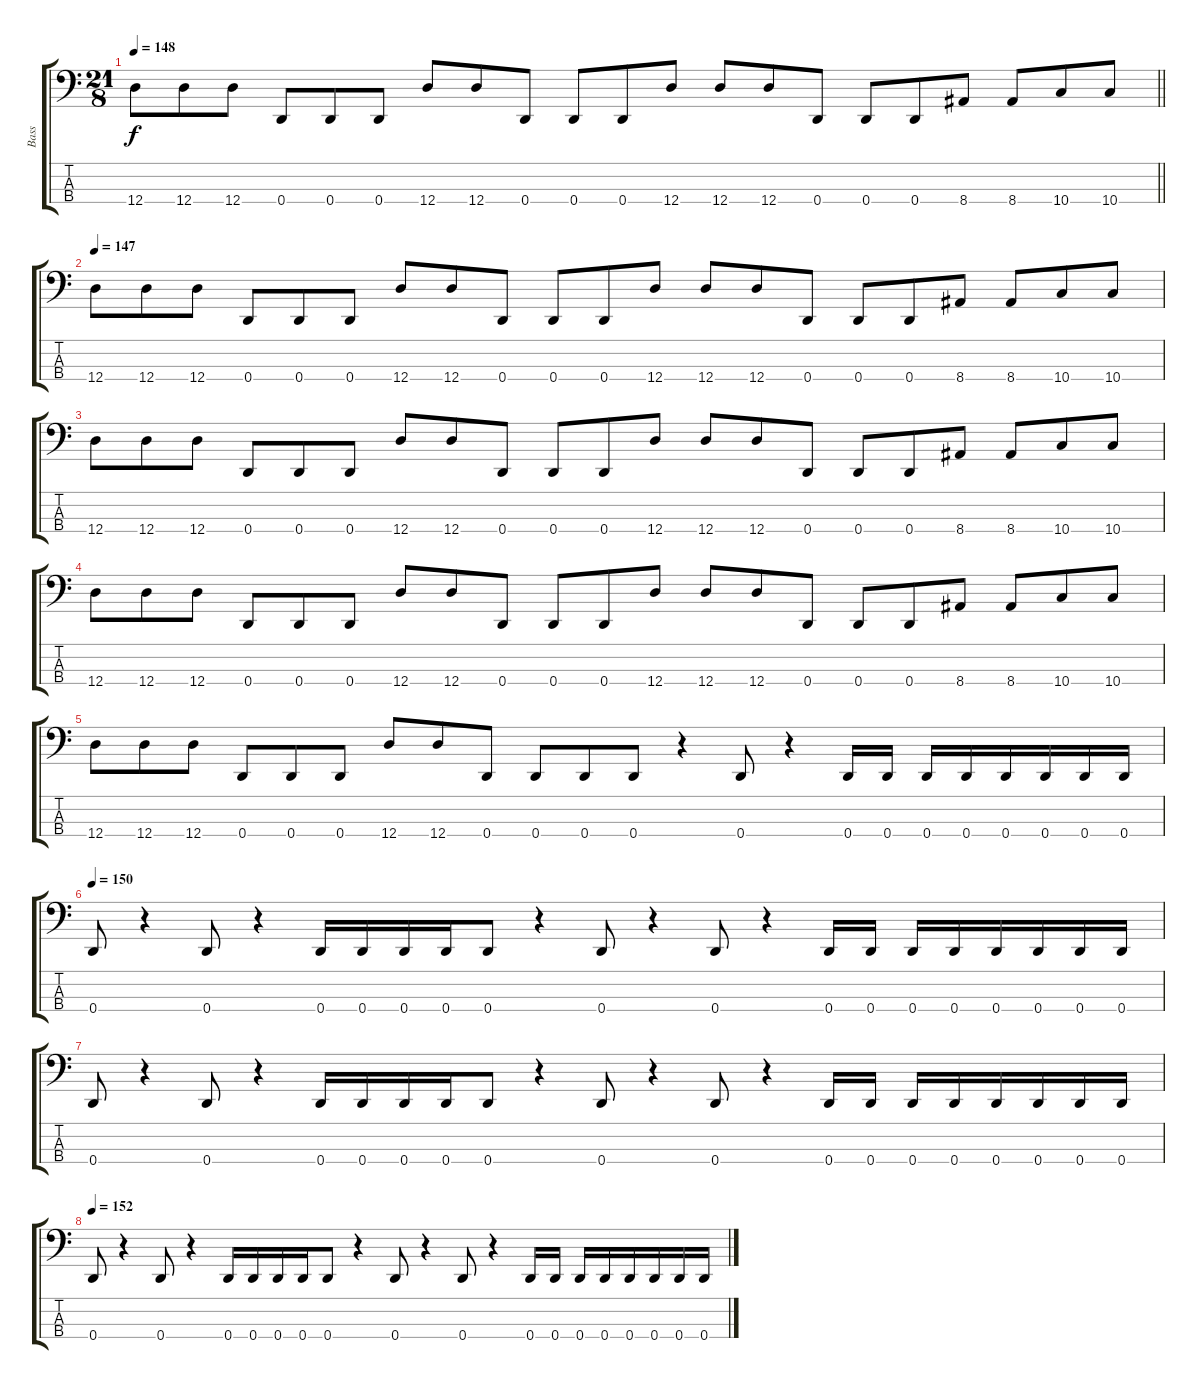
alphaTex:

\track ("Bass" "Bass") {instrument electricbasspick}
\staff {score tabs}
\tuning (G2 D2 A1 D1) {hide}
\ts (21 8)
\tempo 148
\clef f4
\barLineRight lightlight
\ks c
12.4.8{dy f} 12.4.8 12.4.8 0.4.8 0.4.8 0.4.8 12.4.8 12.4.8 0.4.8 0.4.8 0.4.8 12.4.8 12.4.8 12.4.8 0.4.8 0.4.8 0.4.8 8.4.8 8.4.8 10.4.8 10.4.8 |
\section ("" "")
\tempo 147
12.4.8 12.4.8 12.4.8 0.4.8 0.4.8 0.4.8 12.4.8 12.4.8 0.4.8 0.4.8 0.4.8 12.4.8 12.4.8 12.4.8 0.4.8 0.4.8 0.4.8 8.4.8 8.4.8 10.4.8 10.4.8 |
12.4.8 12.4.8 12.4.8 0.4.8 0.4.8 0.4.8 12.4.8 12.4.8 0.4.8 0.4.8 0.4.8 12.4.8 12.4.8 12.4.8 0.4.8 0.4.8 0.4.8 8.4.8 8.4.8 10.4.8 10.4.8 |
12.4.8 12.4.8 12.4.8 0.4.8 0.4.8 0.4.8 12.4.8 12.4.8 0.4.8 0.4.8 0.4.8 12.4.8 12.4.8 12.4.8 0.4.8 0.4.8 0.4.8 8.4.8 8.4.8 10.4.8 10.4.8 |
12.4.8 12.4.8 12.4.8 0.4.8 0.4.8 0.4.8 12.4.8 12.4.8 0.4.8 0.4.8 0.4.8 0.4.8 r.4 0.4.8 r.4 0.4.16 0.4.16 0.4.16 0.4.16 0.4.16 0.4.16 0.4.16 0.4.16 |
\tempo 150
0.4.8 r.4 0.4.8 r.4 0.4.16 0.4.16 0.4.16 0.4.16 0.4.8 r.4 0.4.8 r.4 0.4.8 r.4 0.4.16 0.4.16 0.4.16 0.4.16 0.4.16 0.4.16 0.4.16 0.4.16 |
0.4.8 r.4 0.4.8 r.4 0.4.16 0.4.16 0.4.16 0.4.16 0.4.8 r.4 0.4.8 r.4 0.4.8 r.4 0.4.16 0.4.16 0.4.16 0.4.16 0.4.16 0.4.16 0.4.16 0.4.16 |
\tempo 152
0.4.8 r.4 0.4.8 r.4 0.4.16 0.4.16 0.4.16 0.4.16 0.4.8 r.4 0.4.8 r.4 0.4.8 r.4 0.4.16 0.4.16 0.4.16 0.4.16 0.4.16 0.4.16 0.4.16 0.4.16
